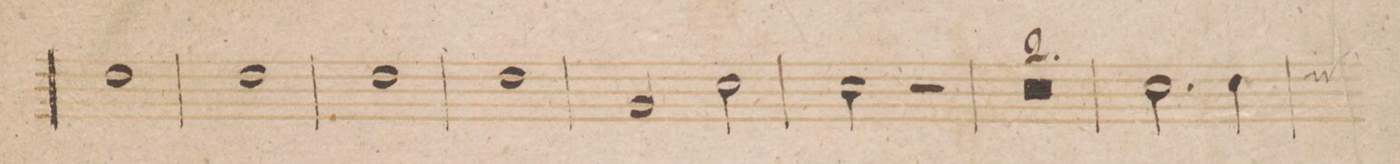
**kern	**dynam
*I"Clarino 2do in B.	*
*clefG2	*
*k[b-]	*
*met(c|)	*
*M2/2	*
1cc\	.
=53	=53
1cc\	.
=54	=54
1cc\	.
=55	=55
1cc\	.
=56	=56
2f/	.
2b-\	.
=57	=57
2b-\	.
2r	.
=58	=58
0r	.
=59	=59
=60	=60
2.b-\	.
4cc\	.
*custos	*
=61	=61
*-	*-
